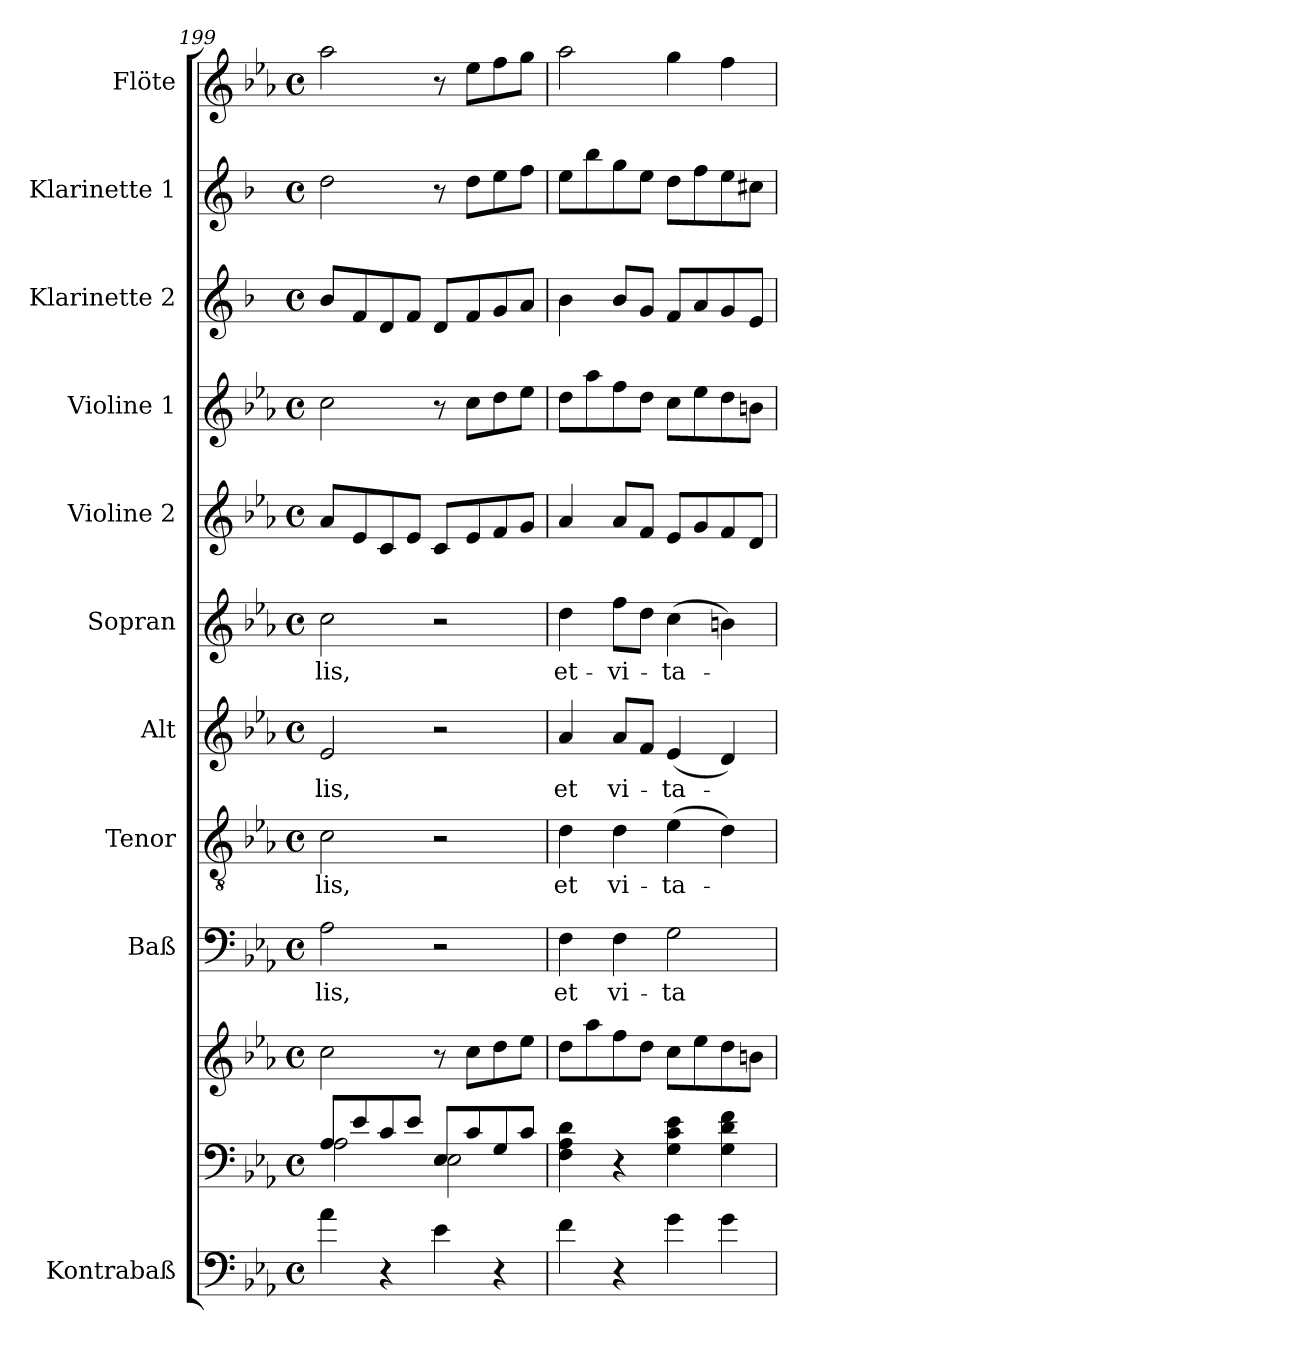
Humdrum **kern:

**kern	**kern	**kern	**kern	**text	**kern	**text	**kern	**text	**kern	**text	**kern	**kern	**kern	**kern	**kern
*part11	*part10	*part10	*part9	*part9	*part8	*part8	*part7	*part7	*part6	*part6	*part5	*part4	*part3	*part2	*part1
*staff12	*staff11	*staff10	*staff9	*staff9	*staff8	*staff8	*staff7	*staff7	*staff6	*staff6	*staff5	*staff4	*staff3	*staff2	*staff1
*I"Kontrabaß	*	*	*I"Baß	*	*I"Tenor	*	*I"Alt	*	*I"Sopran	*	*I"Violine 2	*I"Violine 1	*I"Klarinette 2	*I"Klarinette 1	*I"Flöte
*	*	*	*	*	*	*	*	*	*	*	*I'Vln	*I'Vln	*	*	*I'Fl
!!LO:PB:g=z
*clefF4	*clefF4	*clefG2	*clefF4	*	*clefGv2	*	*clefG2	*	*clefG2	*	*clefG2	*clefG2	*clefG2	*clefG2	*clefG2
*ITrd7c12	*	*	*	*	*	*	*	*	*	*	*	*	*ITrd1c2	*ITrd1c2	*
*k[b-e-a-]	*k[b-e-a-]	*k[b-e-a-]	*k[b-e-a-]	*	*k[b-e-a-]	*	*k[b-e-a-]	*	*k[b-e-a-]	*	*k[b-e-a-]	*k[b-e-a-]	*k[b-e-a-]	*k[b-e-a-]	*k[b-e-a-]
*E-:	*E-:	*E-:	*E-:	*	*E-:	*	*E-:	*	*E-:	*	*E-:	*E-:	*E-:	*E-:	*E-:
*M4/4	*M4/4	*M4/4	*M4/4	*	*M4/4	*	*M4/4	*	*M4/4	*	*M4/4	*M4/4	*M4/4	*M4/4	*M4/4
*met(c)	*met(c)	*met(c)	*met(c)	*	*met(c)	*	*met(c)	*	*met(c)	*	*met(c)	*met(c)	*met(c)	*met(c)	*met(c)
=199	=199	=199	=199	=199	=199	=199	=199	=199	=199	=199	=199	=199	=199	=199	=199
*	*^	*	*	*	*	*	*	*	*	*	*	*	*	*	*
!	!	!	!	!	!LO:LY:b	!	!LO:LY:b	!	!LO:LY:b	!	!LO:LY:b	!	!	!	!	!
4A-\	8A-/L	2A-\	2cc\	2A-\	-lis,	2c\	-lis,	2e-/	-lis,	2cc\	-lis,	8a-/L	2cc\	8a-/L	2cc\	2aa-\
.	8e-/	.	.	.	.	.	.	.	.	.	.	8e-/	.	8e-/	.	.
4r	8c/	.	.	.	.	.	.	.	.	.	.	8c/	.	8c/	.	.
.	8e-/J	.	.	.	.	.	.	.	.	.	.	8e-/J	.	8e-/J	.	.
4E-\	8E-/L	2E-\	8r	2r	.	2r	.	2r	.	2r	.	8c/L	8r	8c/L	8r	8r
.	8c/	.	8cc\L	.	.	.	.	.	.	.	.	8e-/	8cc\L	8e-/	8cc\L	8ee-\L
4r	8G/	.	8dd\	.	.	.	.	.	.	.	.	8f/	8dd\	8f/	8dd\	8ff\
.	8c/J	.	8ee-\J	.	.	.	.	.	.	.	.	8g/J	8ee-\J	8g/J	8ee-\J	8gg\J
*	*v	*v	*	*	*	*	*	*	*	*	*	*	*	*	*	*
=200	=200	=200	=200	=200	=200	=200	=200	=200	=200	=200	=200	=200	=200	=200	=200
!	!	!	!	!LO:LY:b	!	!LO:LY:b	!	!LO:LY:b	!	!LO:LY:b	!	!	!	!	!
4F\	4F\ 4A-\ 4d\	8dd\L	4F\	et	4d\	et	4a-/	et	4dd\	et-	4a-/	8dd\L	4a-\	8dd\L	2aa-\
.	.	8aa-\	.	.	.	.	.	.	.	.	.	8aa-\	.	8aa-\	.
!	!	!	!	!LO:LY:b	!	!LO:LY:b	!	!LO:LY:b	!	!LO:LY:b	!	!	!	!	!
4r	4r	8ff\	4F\	vi-	4d\	vi-	8a-/L	vi-	8ff\L	-vi-	8a-/L	8ff\	8a-/L	8ff\	.
.	.	8dd\J	.	.	.	.	8f/J	.	8dd\J	.	8f/J	8dd\J	8f/J	8dd\J	.
!	!	!	!	!LO:LY:b	!	!LO:LY:b	!	!LO:LY:b	!	!LO:LY:b	!	!	!	!	!
4G\	4G\ 4c\ 4e-\	8cc\L	2G\	-ta-	(>4e-\	-ta-	(<4e-/	-ta-	(>4cc\	-ta-	8e-/L	8cc\L	8e-/L	8cc\L	4gg\
.	.	8ee-\	.	.	.	.	.	.	.	.	8g/	8ee-\	8g/	8ee-\	.
4G\	4G\ 4d\ 4f\	8dd\	.	.	4d\)	.	4d/)	.	4bn\)	.	8f/	8dd\	8f/	8dd\	4ff\
.	.	8bn\J	.	.	.	.	.	.	.	.	8d/J	8bn\J	8d/J	8bn\J	.
=	=	=	=	=	=	=	=	=	=	=	=	=	=	=	=
*-	*-	*-	*-	*-	*-	*-	*-	*-	*-	*-	*-	*-	*-	*-	*-
